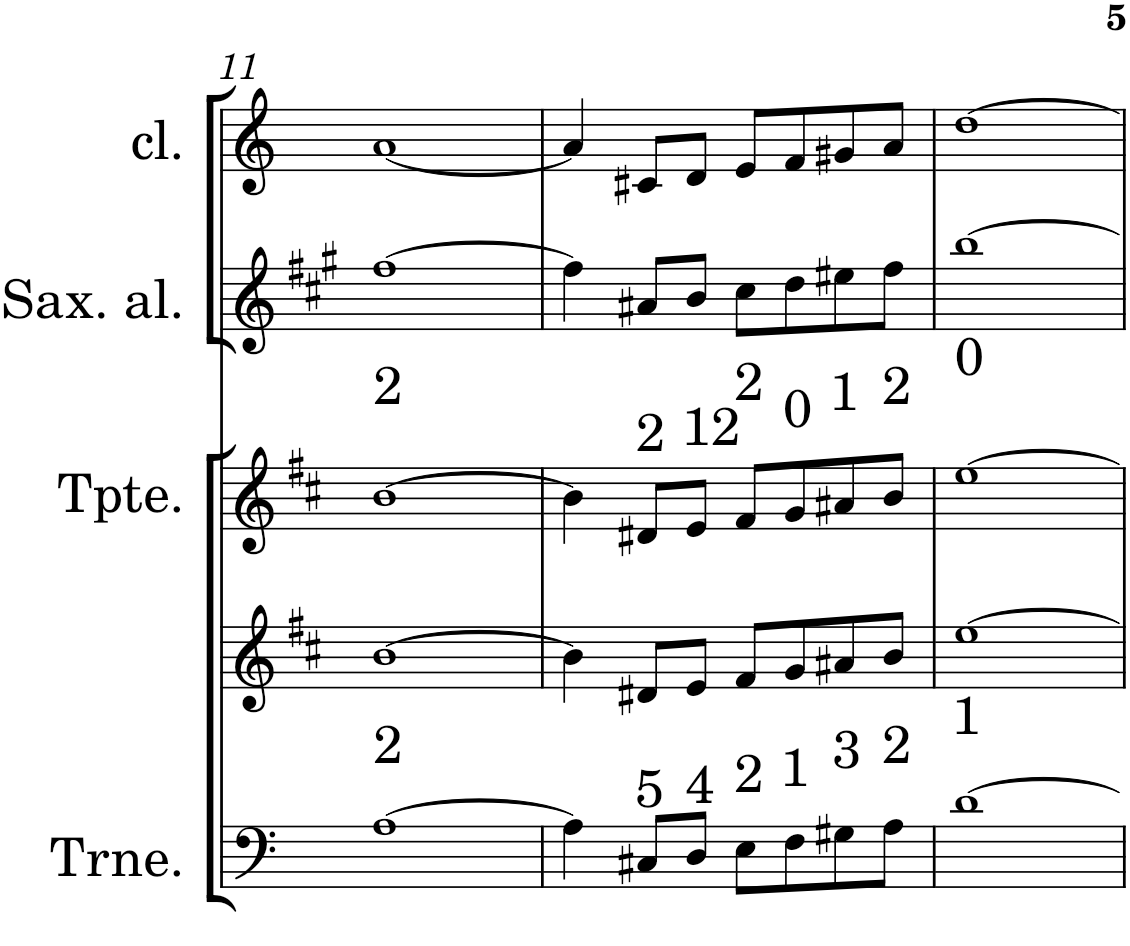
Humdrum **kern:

**kern	**kern	**kern	**kern	**kern
*part5	*part4	*part3	*part2	*part1
*staff5	*staff4	*staff3	*staff2	*staff1
*I"C clavF	*I"Bb	*I"Bb - Pirata	*I"Eb	*I"C clavG
*	*	*	*	*I'cl.
!!LO:PB:g=z
*clefF4	*clefG2	*clefG2	*clefG2	*clefG2
*	*Trd1c2	*Trd1c2	*Trd5c9	*
*k[]	*k[f#c#]	*k[f#c#]	*k[f#c#g#]	*k[]
*M4/4	*M4/4	*M4/4	*M4/4	*M4/4
=11	=11	=11	=11	=11
!	!	!LO:TX:a:t=2	!	!
!LO:TX:a:t=2	!	!	!	!
[>1A	[>1b	[>1b	[>1ff#	[<1a
=12	=12	=12	=12	=12
4A\]	4b\]	4b\]	4ff#\]	4a/]
!	!	!LO:TX:a:t=2	!	!
!LO:TX:a:t=5	!	!	!	!
8C#X/L	8d#X/L	8d#X/L	8a#X/L	8c#X/L
!	!	!LO:TX:a:t=12	!	!
!LO:TX:a:t=4	!	!	!	!
8D/J	8e/J	8e/J	8b/J	8d/J
!	!	!LO:TX:a:t=2	!	!
!LO:TX:a:t=2	!	!	!	!
8E\L	8f#/L	8f#/L	8cc#\L	8e/L
!	!	!LO:TX:a:t=0	!	!
!LO:TX:a:t=1	!	!	!	!
8F\	8g/	8g/	8dd\	8f/
!	!	!LO:TX:a:t=1	!	!
!LO:TX:a:t=3	!	!	!	!
8G#X\	8a#X/	8a#X/	8ee#X\	8g#X/
!	!	!LO:TX:a:t=2	!	!
!LO:TX:a:t=2	!	!	!	!
8A\J	8b/J	8b/J	8ff#\J	8a/J
=13	=13	=13	=13	=13
!	!	!LO:TX:a:t=0	!	!
!LO:TX:a:t=1	!	!	!	!
[>1d	[>1ee	[>1ee	[>1bb	[>1dd
=	=	=	=	=
*-	*-	*-	*-	*-
